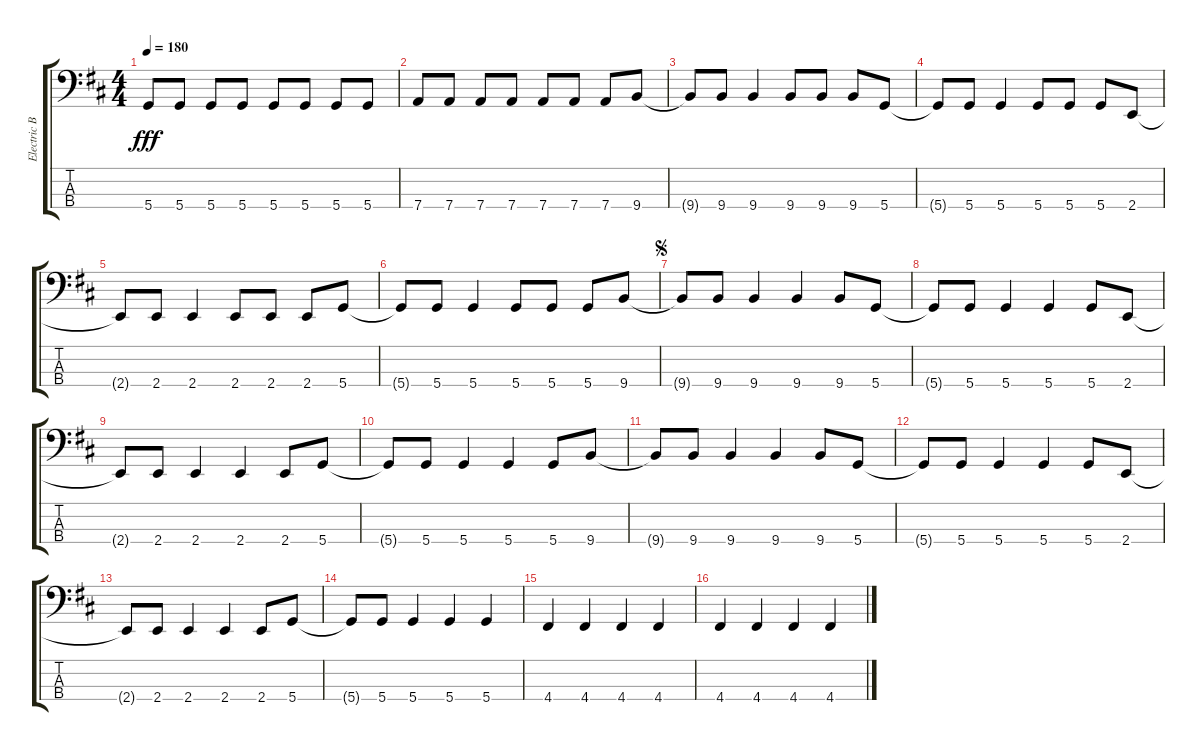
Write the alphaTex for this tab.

\track ("Electric Bass 1" "Electric B") {instrument electricbassfinger}
\staff {score tabs}
\tuning (G2 D2 A1 D1) {hide}
\ts (4 4)
\tempo 180
\clef f4
\ks d
5.4.8{dy fff} 5.4.8 5.4.8 5.4.8 5.4.8 5.4.8 5.4.8 5.4.8 |
7.4.8 7.4.8 7.4.8 7.4.8 7.4.8 7.4.8 7.4.8 9.4.8 |
9.4{t}.8 9.4.8 9.4.4 9.4.8 9.4.8 9.4.8 5.4.8 |
5.4{t}.8 5.4.8 5.4.4 5.4.8 5.4.8 5.4.8 2.4.8 |
2.4{t}.8 2.4.8 2.4.4 2.4.8 2.4.8 2.4.8 5.4.8 |
5.4{t}.8 5.4.8 5.4.4 5.4.8 5.4.8 5.4.8 9.4.8 |
\jump segno
9.4{t}.8 9.4.8 9.4.4 9.4.4 9.4.8 5.4.8 |
5.4{t}.8 5.4.8 5.4.4 5.4.4 5.4.8 2.4.8 |
2.4{t}.8 2.4.8 2.4.4 2.4.4 2.4.8 5.4.8 |
5.4{t}.8 5.4.8 5.4.4 5.4.4 5.4.8 9.4.8 |
9.4{t}.8 9.4.8 9.4.4 9.4.4 9.4.8 5.4.8 |
5.4{t}.8 5.4.8 5.4.4 5.4.4 5.4.8 2.4.8 |
2.4{t}.8 2.4.8 2.4.4 2.4.4 2.4.8 5.4.8 |
5.4{t}.8 5.4.8 5.4.4 5.4.4 5.4.4 |
4.4.4 4.4.4 4.4.4 4.4.4 |
4.4.4 4.4.4 4.4.4 4.4.4
